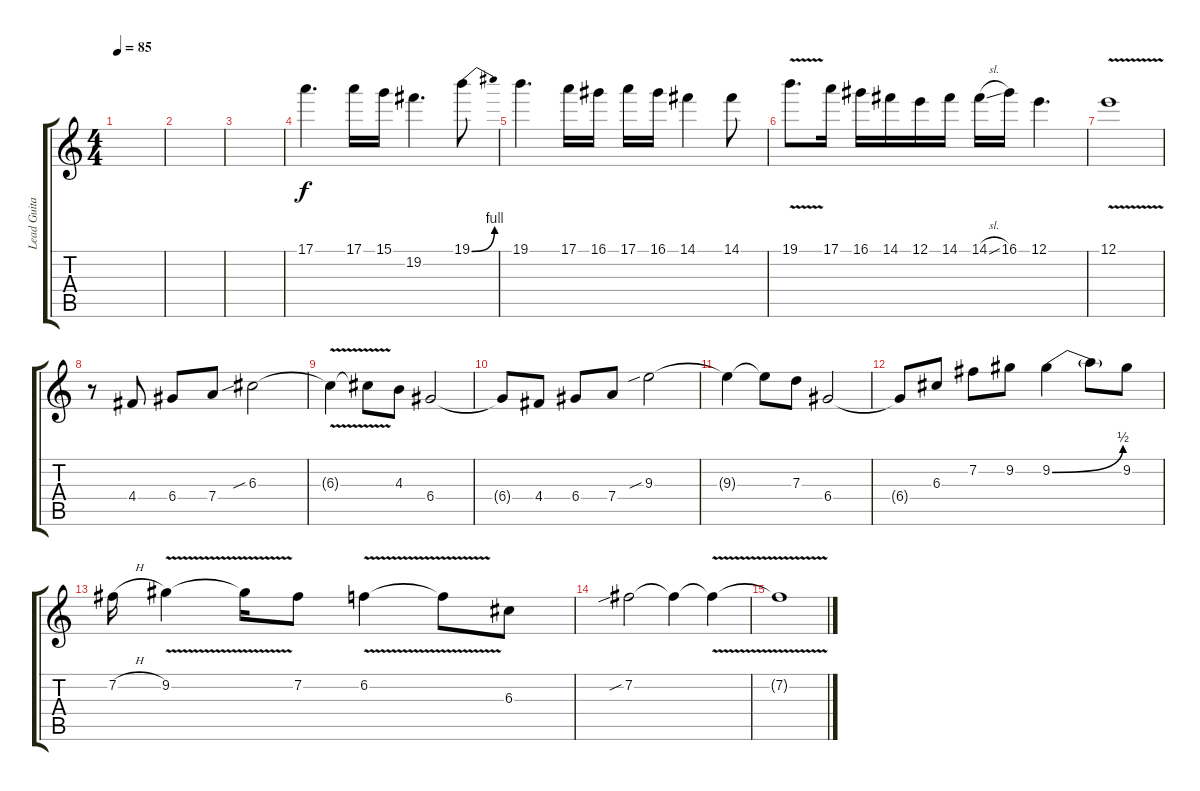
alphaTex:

\track ("Lead Guitar" "Lead Guita") {instrument overdrivenguitar}
\staff {score tabs}
\tuning (E4 B3 G3 D3 A2 E2) {hide}
\ts (4 4)
\tempo 85
\clef g2
\ks c
|
|
|
17.1.4{d} 17.1.16 15.1.16 19.2.4{d} 19.1{be (bend 0 0 60 4)}.8 |
19.1.4{d} 17.1.16 16.1.16 17.1.16 16.1.16 14.1.4 14.1.8 |
19.1{v}.8{d} 17.1.16 16.1.16 14.1.16 12.1.16 14.1.16 14.1{sl}.16 16.1.16 12.1.4{d} |
12.1{v}.1 |
r.8 4.4.8 6.4.8 7.4.8 6.3{sib}.2 |
6.3{v t}.4 6.3{t}.8 4.3.8 6.4.2 |
6.4{t}.8 4.4.8 6.4.8 7.4.8 9.3{sib}.2 |
9.3{t}.4 9.3{t}.8 7.3.8 6.4.2 |
6.4{t}.8 6.3.8 7.2.8 9.2.8 9.2{be (bend 0 0 60 2)}.4 9.2{t}.8 9.2.8 |
7.2{h}.16 9.2{v}.4 9.2{t}.16 7.2.8 6.2{v}.4 6.2{t}.8 6.3.8 |
7.2{sib}.2 7.2{t}.4 7.2{v t}.4 |
7.2{t}.1
